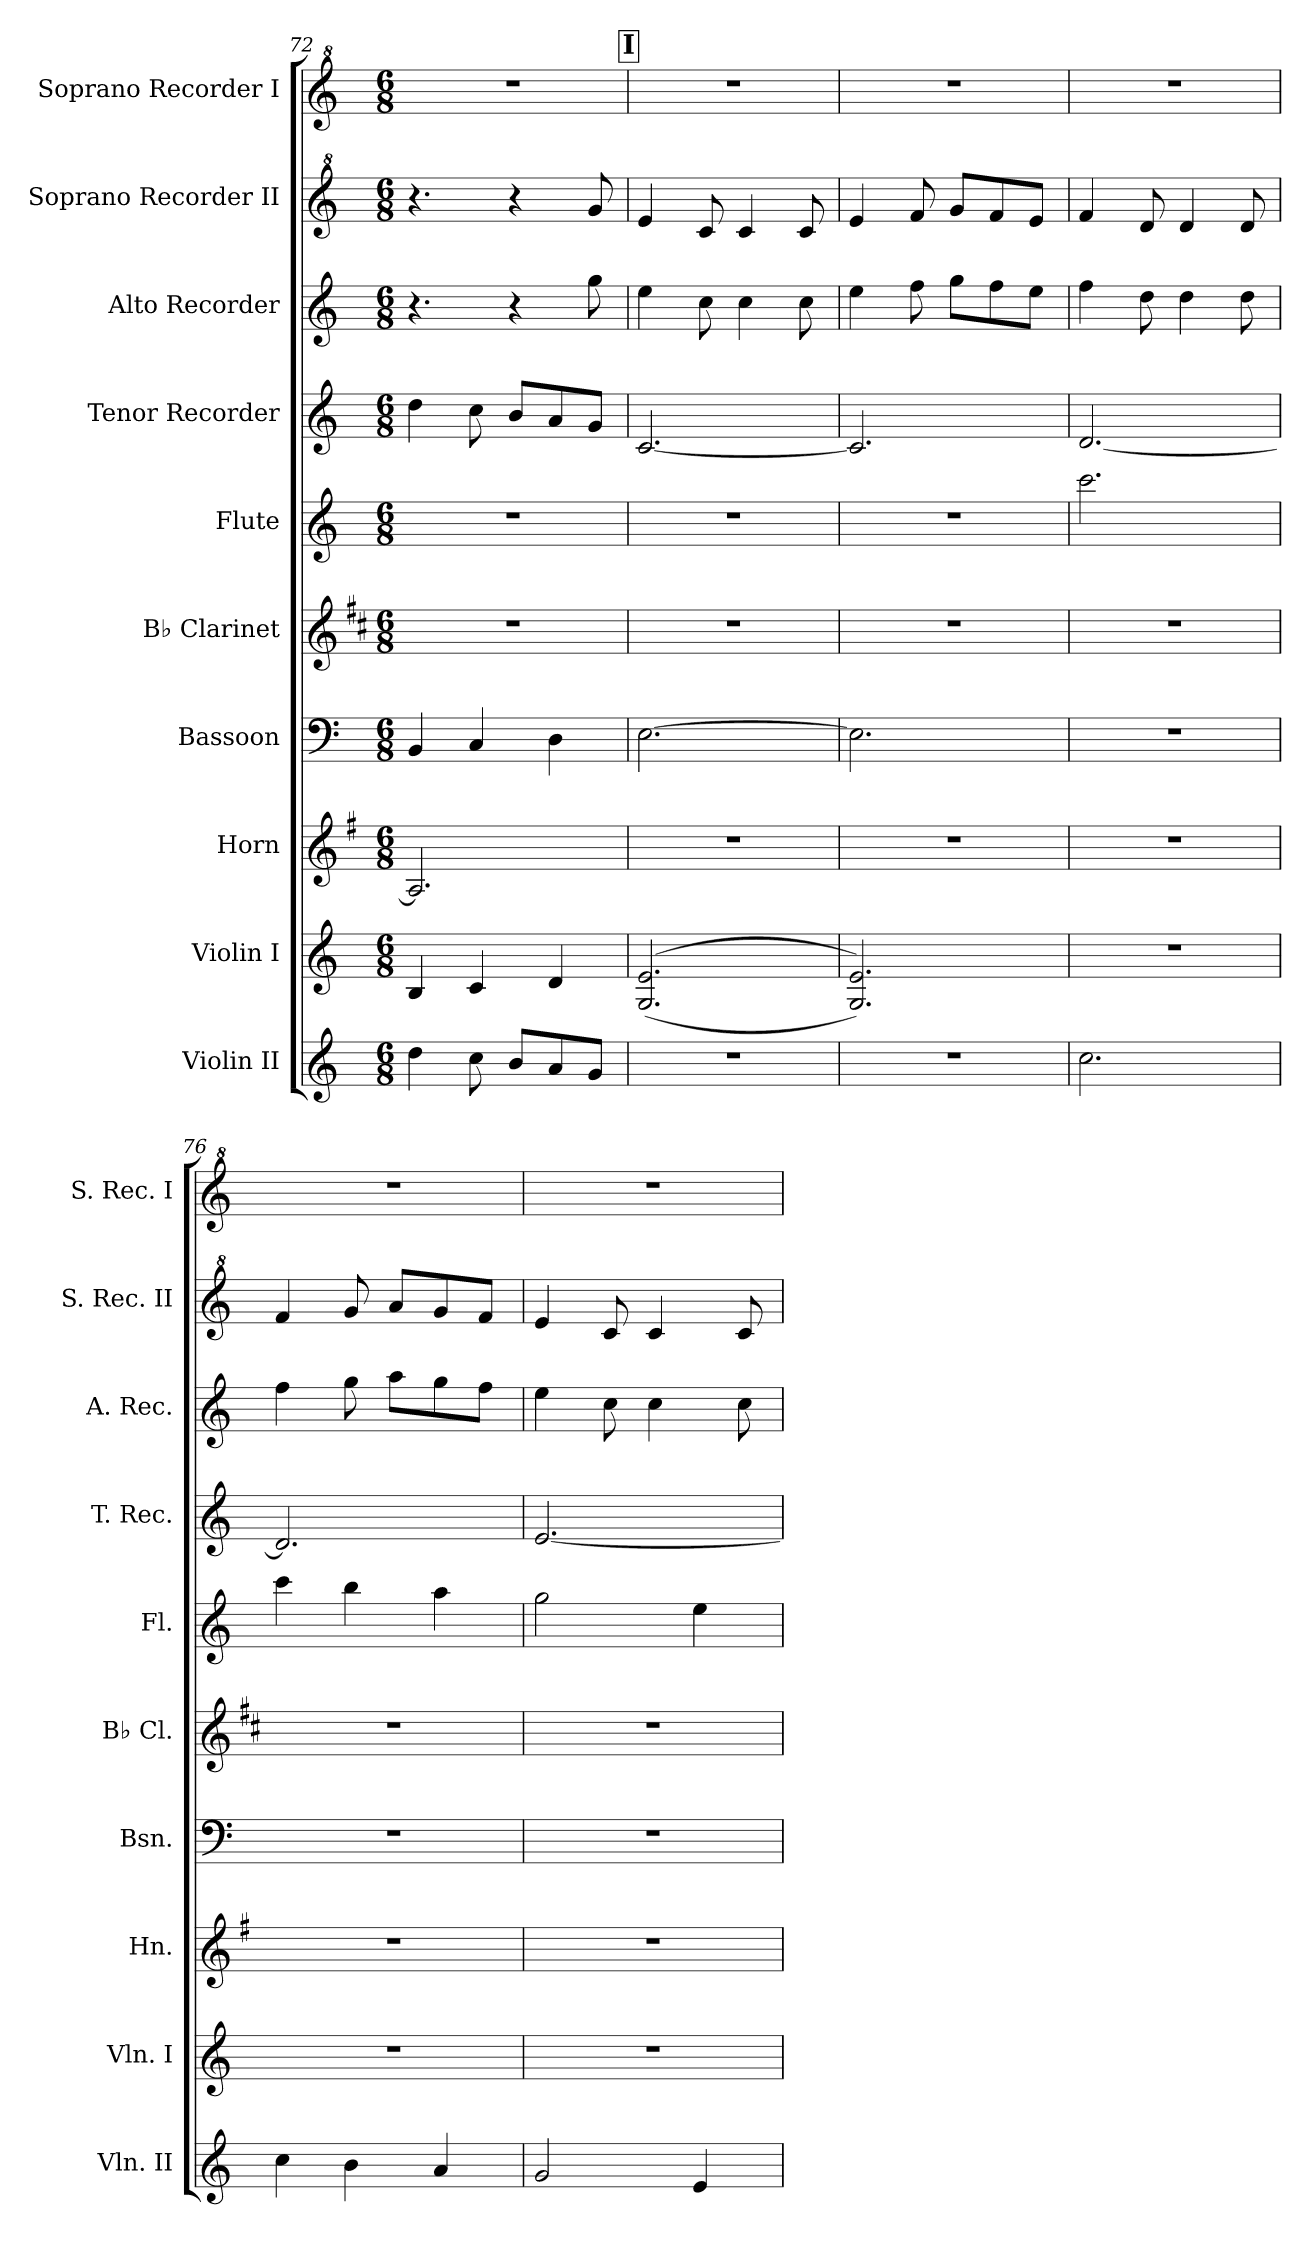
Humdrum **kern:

**kern	**kern	**kern	**kern	**kern	**kern	**kern	**kern	**kern	**kern
*part10	*part9	*part8	*part7	*part6	*part5	*part4	*part3	*part2	*part1
*staff10	*staff9	*staff8	*staff7	*staff6	*staff5	*staff4	*staff3	*staff2	*staff1
*I"Violin II	*I"Violin I	*I"Horn	*I"Bassoon	*I"B♭ Clarinet	*I"Flute	*I"Tenor Recorder	*I"Alto Recorder	*I"Soprano Recorder II	*I"Soprano Recorder I
*I'Vln. II	*I'Vln. I	*I'Hn.	*I'Bsn.	*I'B♭ Cl.	*I'Fl.	*I'T. Rec.	*I'A. Rec.	*I'S. Rec. II	*I'S. Rec. I
*clefG2	*clefG2	*clefG2	*clefF4	*clefG2	*clefG2	*clefG2	*clefG2	*clefG^2	*clefG^2
*	*	*ITrd4c7	*	*ITrd1c2	*	*	*	*	*
*k[]	*k[]	*k[]	*k[]	*k[]	*k[]	*k[]	*k[]	*k[]	*k[]
*C:	*C:	*C:	*C:	*C:	*C:	*C:	*C:	*C:	*C:
*M6/8	*M6/8	*M6/8	*M6/8	*M6/8	*M6/8	*M6/8	*M6/8	*M6/8	*M6/8
=72	=72	=72	=72	=72	=72	=72	=72	=72	=72
4dd\	4B/	2.D/]	4BB/	2.r	2.r	4dd\	4.r	4.r	2.r
8cc\	4c/	.	4C/	.	.	8cc\	.	.	.
8b/L	.	.	.	.	.	8b/L	4r	4r	.
8a/	4d/	.	4D\	.	.	8a/	.	.	.
8g/J	.	.	.	.	.	8g/J	8gg\	8gg/	.
!!LO:REH:place=s1:a:t=I
=73	=73	=73	=73	=73	=73	=73	=73	=73	=73
2.r	((2.G/ 2.e/	2.r	[2.E\	2.r	2.r	[2.c/	4ee\	4ee/	2.r
.	.	.	.	.	.	.	8cc\	8cc/	.
.	.	.	.	.	.	.	4cc\	4cc/	.
.	.	.	.	.	.	.	8cc\	8cc/	.
=74	=74	=74	=74	=74	=74	=74	=74	=74	=74
2.r	2.G/ 2.e/))	2.r	2.E\]	2.r	2.r	2.c/]	4ee\	4ee/	2.r
.	.	.	.	.	.	.	8ff\	8ff/	.
.	.	.	.	.	.	.	8gg\L	8gg/L	.
.	.	.	.	.	.	.	8ff\	8ff/	.
.	.	.	.	.	.	.	8ee\J	8ee/J	.
=75	=75	=75	=75	=75	=75	=75	=75	=75	=75
2.cc\	2.r	2.r	2.r	2.r	2.ccc\	[2.d/	4ff\	4ff/	2.r
.	.	.	.	.	.	.	8dd\	8dd/	.
.	.	.	.	.	.	.	4dd\	4dd/	.
.	.	.	.	.	.	.	8dd\	8dd/	.
=76	=76	=76	=76	=76	=76	=76	=76	=76	=76
4cc\	2.r	2.r	2.r	2.r	4ccc\	2.d/]	4ff\	4ff/	2.r
4b\	.	.	.	.	4bb\	.	8gg\	8gg/	.
.	.	.	.	.	.	.	8aa\L	8aa/L	.
4a/	.	.	.	.	4aa\	.	8gg\	8gg/	.
.	.	.	.	.	.	.	8ff\J	8ff/J	.
!!LO:PB:g=z
=77	=77	=77	=77	=77	=77	=77	=77	=77	=77
2g/	2.r	2.r	2.r	2.r	2gg\	[2.e/	4ee\	4ee/	2.r
.	.	.	.	.	.	.	8cc\	8cc/	.
.	.	.	.	.	.	.	4cc\	4cc/	.
4e/	.	.	.	.	4ee\	.	.	.	.
.	.	.	.	.	.	.	8cc\	8cc/	.
=	=	=	=	=	=	=	=	=	=
*-	*-	*-	*-	*-	*-	*-	*-	*-	*-
